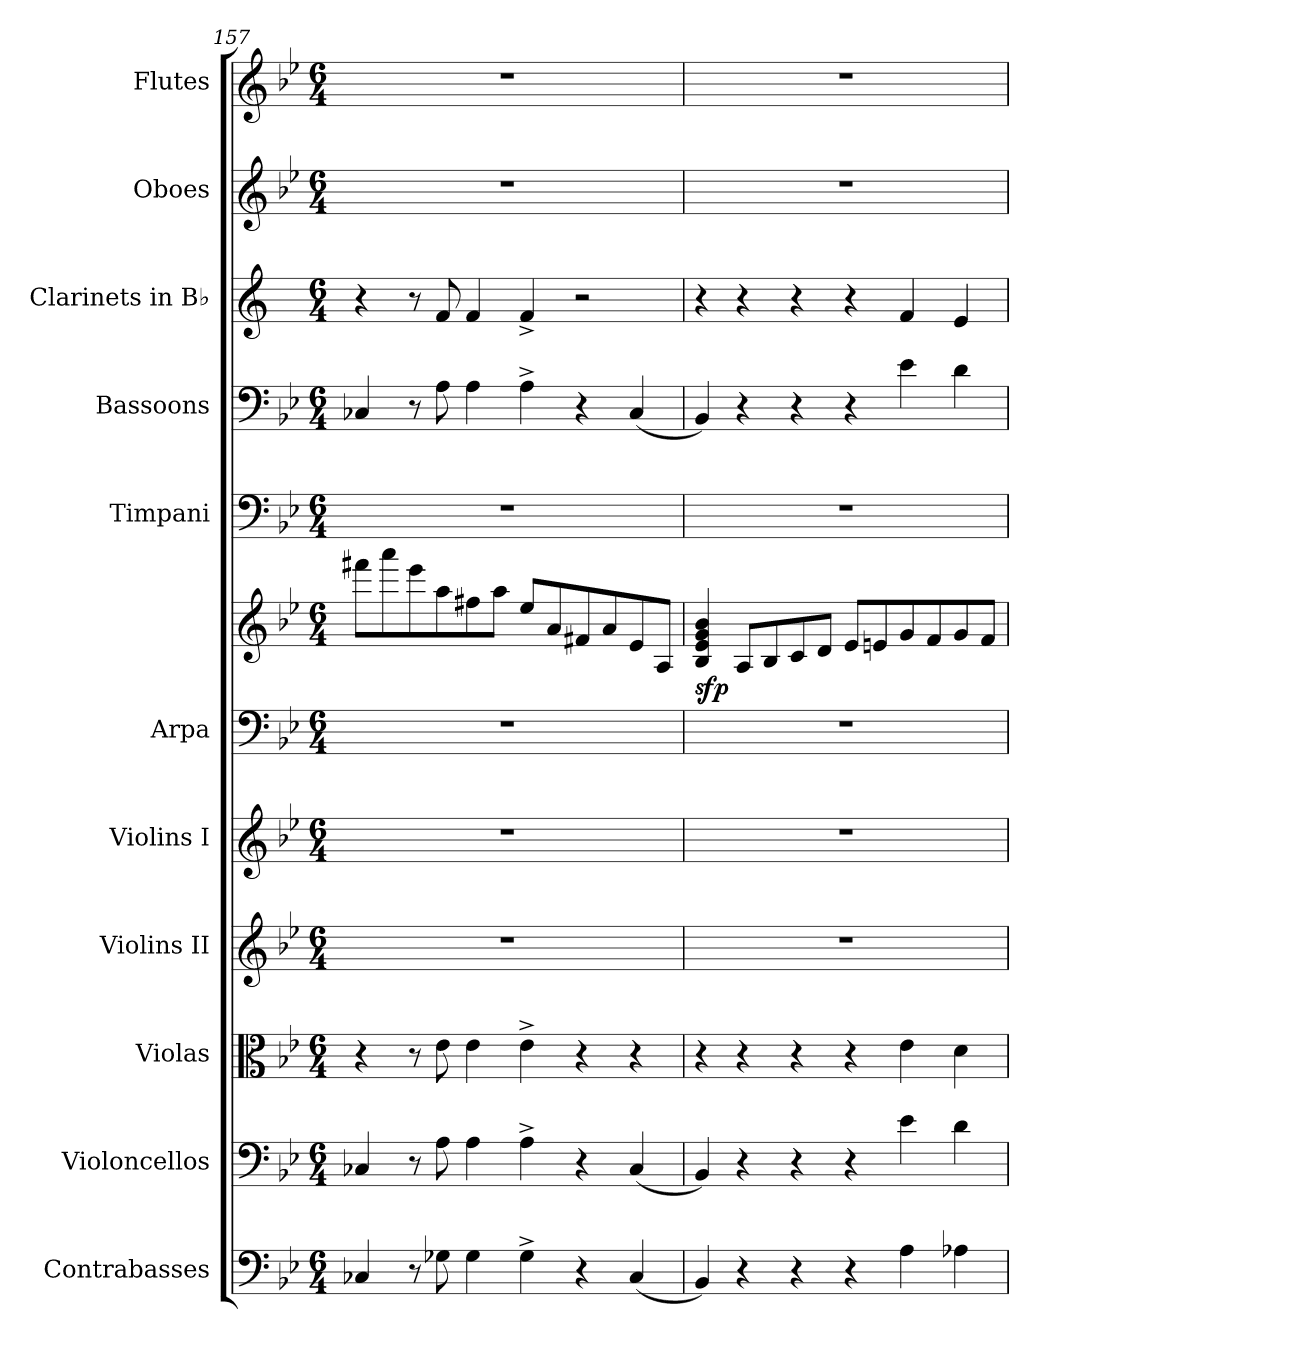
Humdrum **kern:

**kern	**kern	**kern	**kern	**kern	**kern	**kern	**dynam	**kern	**kern	**kern	**kern	**kern
*part11	*part10	*part9	*part8	*part7	*part6	*part6	*part6	*part5	*part4	*part3	*part2	*part1
*staff12	*staff11	*staff10	*staff9	*staff8	*staff7	*staff6	*staff6/7	*staff5	*staff4	*staff3	*staff2	*staff1
*I"Contrabasses	*I"Violoncellos	*I"Violas	*I"Violins II	*I"Violins I	*I"Arpa	*	*	*I"Timpani	*I"Bassoons	*I"Clarinets in B♭	*I"Oboes	*I"Flutes
*I'Cb.	*I'Vc.	*I'Vla.	*I'Vln. II	*I'Vln. I	*I'Arp.	*	*	*I'Timp.	*I'Bsn.	*	*I'Ob.	*I'Fl.
!!LO:PB:g=z
*clefF4	*clefF4	*clefC3	*clefG2	*clefG2	*clefF4	*clefG2	*	*clefF4	*clefF4	*clefG2	*clefG2	*clefG2
*ITrd7c12	*	*	*	*	*	*	*	*	*	*ITrd1c2	*	*
*k[b-e-]	*k[b-e-]	*k[b-e-]	*k[b-e-]	*k[b-e-]	*k[b-e-]	*k[b-e-]	*	*k[b-e-]	*k[b-e-]	*k[b-e-]	*k[b-e-]	*k[b-e-]
*M6/4	*M6/4	*M6/4	*M6/4	*M6/4	*M6/4	*M6/4	*	*M6/4	*M6/4	*M6/4	*M6/4	*M6/4
=157	=157	=157	=157	=157	=157	=157	=157	=157	=157	=157	=157	=157
4CC-X/	4C-X/	4r	1.r	1.r	1.r	8fff#X\L	.	1.r	4C-X/	4r	1.r	1.r
.	.	.	.	.	.	8aaa\	.	.	.	.	.	.
8r	8r	8r	.	.	.	8eee-\	.	.	8r	8r	.	.
8GG-X\	8A\	8e-\	.	.	.	8aa\	.	.	8A\	8e-/	.	.
4GG-\	4A\	4e-\	.	.	.	8ff#X\	.	.	4A\	4e-/	.	.
.	.	.	.	.	.	8aa\J	.	.	.	.	.	.
4GG-^\	4A^\	4e-^\	.	.	.	8ee-/L	.	.	4A^\	4e-^/	.	.
.	.	.	.	.	.	8a/	.	.	.	.	.	.
4r	4r	4r	.	.	.	8f#X/	.	.	4r	2r	.	.
.	.	.	.	.	.	8a/	.	.	.	.	.	.
(<4CC-/	(<4C-/	4r	.	.	.	8e-/	.	.	(<4C-/	.	.	.
.	.	.	.	.	.	8A/J	.	.	.	.	.	.
=158	=158	=158	=158	=158	=158	=158	=158	=158	=158	=158	=158	=158
!	!	!	!	!	!	!	!LO:DY:b	!	!	!	!	!
*	*	*	*	*	*	*	*	*	*	*	*	*^
4BBB-/)	4BB-/)	4r	1.r	1.r	1.r	4B-/ 4e-/ 4g/ 4b-/	sfp	1.r	4BB-/)	4r	1.r	1.r	4ryy
*	*	*	*	*	*	*	*	*	*	*	*	*MM160	*
4r	4r	4r	.	.	.	8A/L	.	.	4r	4r	.	.	1ryy
.	.	.	.	.	.	8B-/	.	.	.	.	.	.	.
4r	4r	4r	.	.	.	8c/	.	.	4r	4r	.	.	.
.	.	.	.	.	.	8d/J	.	.	.	.	.	.	.
4r	4r	4r	.	.	.	8e-/L	.	.	4r	4r	.	.	.
.	.	.	.	.	.	8en/	.	.	.	.	.	.	.
4AA\	4e-\	4e-\	.	.	.	8g/	.	.	4e-\	4e-/	.	.	.
.	.	.	.	.	.	8f/	.	.	.	.	.	.	.
4AA-X\	4d\	4d\	.	.	.	8g/	.	.	4d\	4d/	.	.	4ryy
.	.	.	.	.	.	8f/J	.	.	.	.	.	.	.
*	*	*	*	*	*	*	*	*	*	*	*	*v	*v
=	=	=	=	=	=	=	=	=	=	=	=	=
*-	*-	*-	*-	*-	*-	*-	*-	*-	*-	*-	*-	*-
